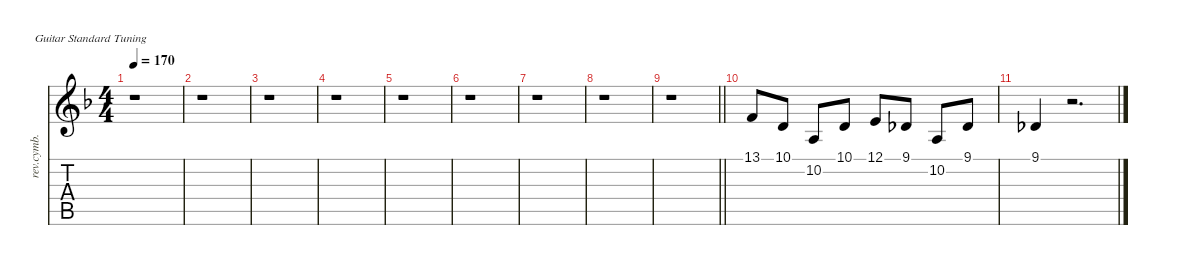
\defaultSystemsLayout 4
\hideDynamics
\bracketExtendMode nobrackets
\otherSystemsTrackNameOrientation horizontal
\track ("Track 4" "rev.cymb.") {instrument reversecymbal}
\staff {score tabs}
\tuning (E4 B3 G3 D3 A2 E2)
\displaytranspose -12
\ts (4 4)
\tempo 170
\clef g2
\ks dminor
r.1{dy f} |
r.1 |
r.1 |
r.1 |
r.1 |
r.1 |
r.1 |
r.1 |
\barLineRight lightlight
r.1 |
\section ("" "")
13.1{acc forcenatural}.8 10.1{acc forcenatural}.8 10.2{acc forcenatural}.8 10.1{acc forcenatural}.8 12.1{acc forcenatural}.8 9.1{acc b}.8 10.2{acc forcenatural}.8 9.1{acc b}.8 |
9.1{acc b}.4 r.2{d}
